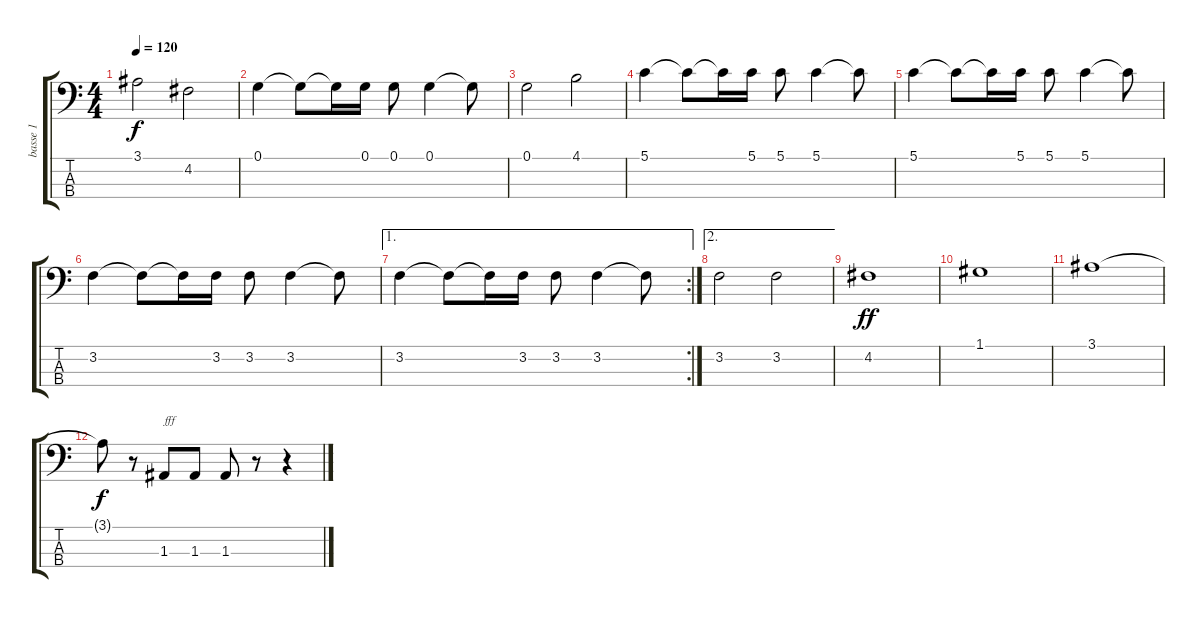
\track ("basse 1" "basse 1") {instrument electricbassfinger}
\staff {score tabs}
\tuning (G2 D2 A1 E1) {hide}
\ts (4 4)
\tempo 120
\clef f4
\ks c
3.1.2{dy f} 4.2.2 |
0.1.4 0.1{t}.8 0.1{t}.16 0.1.16 0.1.8 0.1.4 0.1{t}.8 |
0.1.2 4.1.2 |
5.1.4 5.1{t}.8 5.1{t}.16 5.1.16 5.1.8 5.1.4 5.1{t}.8 |
5.1.4 5.1{t}.8 5.1{t}.16 5.1.16 5.1.8 5.1.4 5.1{t}.8 |
3.2.4 3.2{t}.8 3.2{t}.16 3.2.16 3.2.8 3.2.4 3.2{t}.8 |
\ae 1
\rc 2
3.2.4 3.2{t}.8 3.2{t}.16 3.2.16 3.2.8 3.2.4 3.2{t}.8 |
\ae 2
3.2.2 3.2.2 |
4.2.1{dy ff} |
1.1.1 |
3.1.1 |
3.1{t}.8{dy f} r.8 1.3.8{txt "fff"} 1.3.8 1.3.8 r.8 r.4
